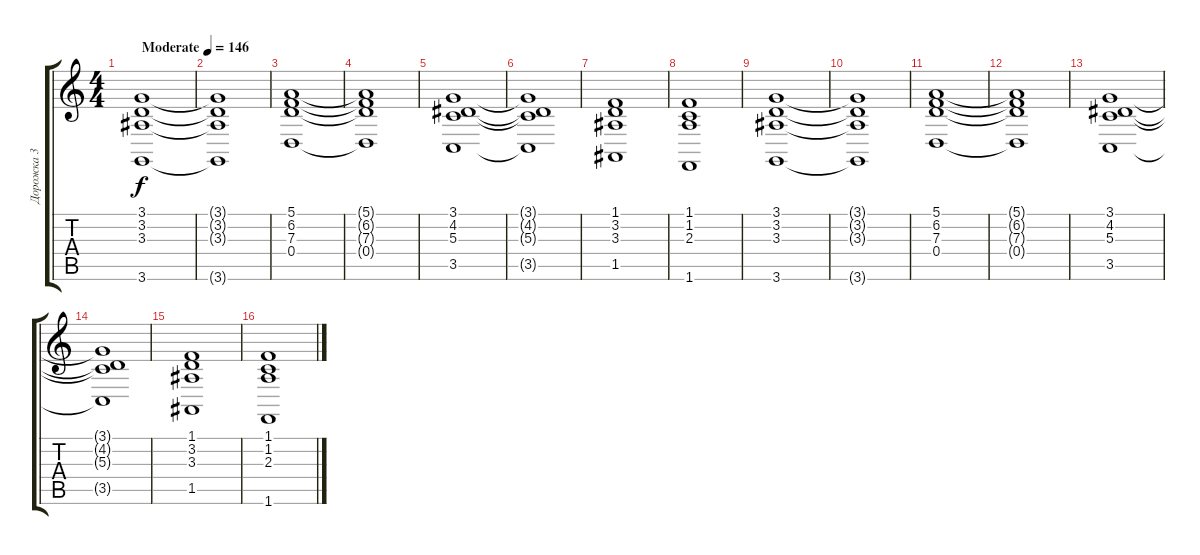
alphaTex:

\track ("Дорожка 3" "Дорожка 3") {instrument synthstrings1}
\staff {score tabs}
\tuning (E4 B3 G3 D3 A2 E2) {hide}
\ts (4 4)
\tempo (146 "Moderate")
\tempo 140
\tempo (146 "Moderate")
\clef g2
\ks c
(3.1 3.2 3.3 3.6).1{dy f instrument synthstrings1} |
(3.1{t} 3.2{t} 3.3{t} 3.6{t}).1 |
(5.1 6.2 7.3 0.4).1 |
(5.1{t} 6.2{t} 7.3{t} 0.4{t}).1 |
(3.1 4.2 5.3 3.5).1 |
(3.1{t} 4.2{t} 5.3{t} 3.5{t}).1 |
(1.1 3.2 3.3 1.5).1 |
(1.1 1.2 2.3 1.6).1 |
(3.1 3.2 3.3 3.6).1 |
(3.1{t} 3.2{t} 3.3{t} 3.6{t}).1 |
(5.1 6.2 7.3 0.4).1 |
(5.1{t} 6.2{t} 7.3{t} 0.4{t}).1 |
(3.1 4.2 5.3 3.5).1 |
(3.1{t} 4.2{t} 5.3{t} 3.5{t}).1 |
(1.1 3.2 3.3 1.5).1 |
(1.1 1.2 2.3 1.6).1
